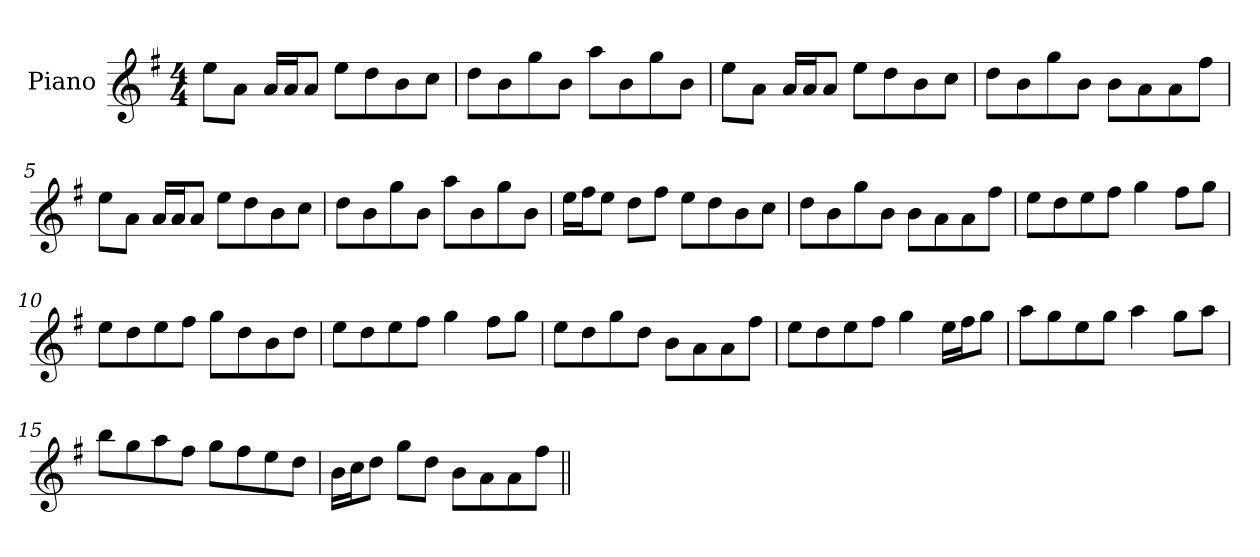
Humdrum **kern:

**kern
*part1
*staff1
*I"Piano
*I'Pno
*clefG2
*k[f#]
*A:dor
*M4/4
=1
8ee\L
8a\J
16a/LL
16a/J
8a/J
8ee\L
8dd\
8b\
8cc\J
=2
8dd\L
8b\
8gg\
8b\J
8aa\L
8b\
8gg\
8b\J
=3
8ee\L
8a\J
16a/LL
16a/J
8a/J
8ee\L
8dd\
8b\
8cc\J
!!LO:LB:g=z
=4
8dd\L
8b\
8gg\
8b\J
8b\L
8a\
8a\
8ff#\J
=5
8ee\L
8a\J
16a/LL
16a/J
8a/J
8ee\L
8dd\
8b\
8cc\J
=6
8dd\L
8b\
8gg\
8b\J
8aa\L
8b\
8gg\
8b\J
=7
16ee\LL
16ff#\J
8ee\J
8dd\L
8ff#\J
8ee\L
8dd\
8b\
8cc\J
!!LO:LB:g=z
=8
8dd\L
8b\
8gg\
8b\J
8b\L
8a\
8a\
8ff#\J
=9
8ee\L
8dd\
8ee\
8ff#\J
4gg\
8ff#\L
8gg\J
=10
8ee\L
8dd\
8ee\
8ff#\J
8gg\L
8dd\
8b\
8dd\J
=11
8ee\L
8dd\
8ee\
8ff#\J
4gg\
8ff#\L
8gg\J
=12
8ee\L
8dd\
8gg\
8dd\J
8b\L
8a\
8a\
8ff#\J
!!LO:LB:g=z
=13
8ee\L
8dd\
8ee\
8ff#\J
4gg\
16ee\LL
16ff#\J
8gg\J
=14
8aa\L
8gg\
8ee\
8gg\J
4aa\
8gg\L
8aa\J
=15
8bb\L
8gg\
8aa\
8ff#\J
8gg\L
8ff#\
8ee\
8dd\J
=16
16b\LL
16cc\J
8dd\J
8gg\L
8dd\J
8b\L
8a\
8a\
8ff#\J
=||
*-
